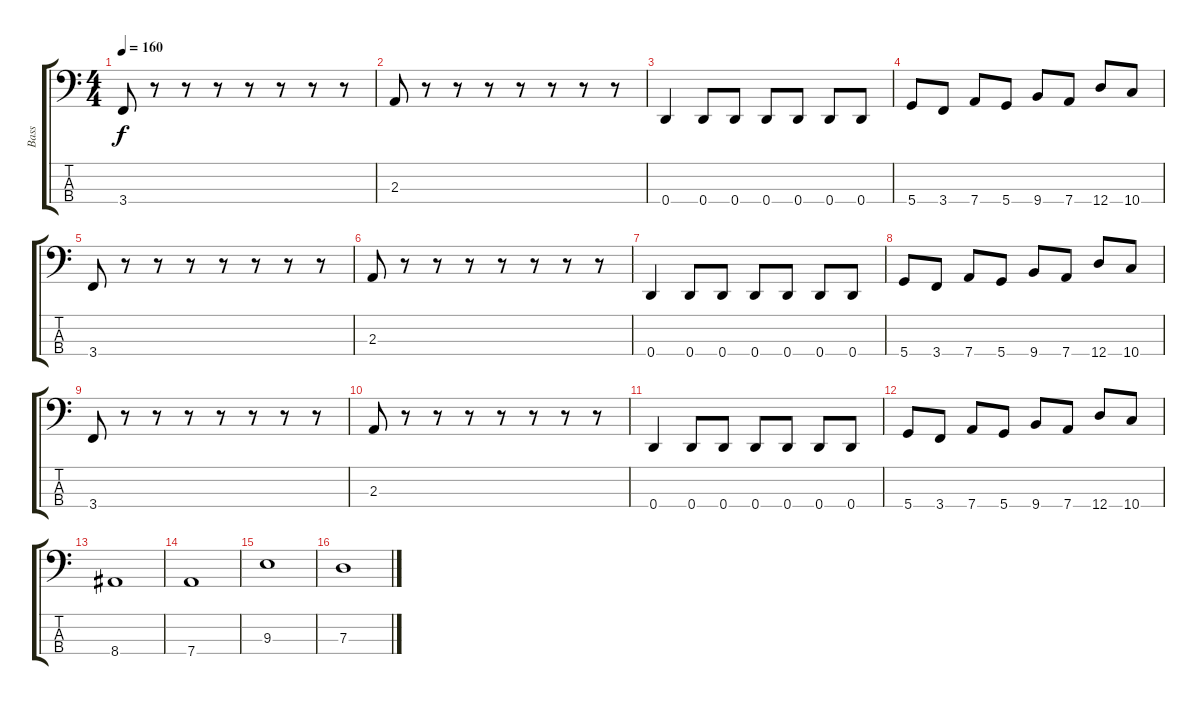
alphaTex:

\track ("Bass" "Bass") {instrument electricbasspick}
\staff {score tabs}
\tuning (F2 C2 G1 D1) {hide}
\ts (4 4)
\tempo 160
\clef f4
\ks c
3.4.8{dy f} r.8 r.8 r.8 r.8 r.8 r.8 r.8 |
2.3.8 r.8 r.8 r.8 r.8 r.8 r.8 r.8 |
0.4.4 0.4.8 0.4.8 0.4.8 0.4.8 0.4.8 0.4.8 |
5.4.8 3.4.8 7.4.8 5.4.8 9.4.8 7.4.8 12.4.8 10.4.8 |
3.4.8 r.8 r.8 r.8 r.8 r.8 r.8 r.8 |
2.3.8 r.8 r.8 r.8 r.8 r.8 r.8 r.8 |
0.4.4 0.4.8 0.4.8 0.4.8 0.4.8 0.4.8 0.4.8 |
5.4.8 3.4.8 7.4.8 5.4.8 9.4.8 7.4.8 12.4.8 10.4.8 |
3.4.8 r.8 r.8 r.8 r.8 r.8 r.8 r.8 |
2.3.8 r.8 r.8 r.8 r.8 r.8 r.8 r.8 |
0.4.4 0.4.8 0.4.8 0.4.8 0.4.8 0.4.8 0.4.8 |
5.4.8 3.4.8 7.4.8 5.4.8 9.4.8 7.4.8 12.4.8 10.4.8 |
8.4.1 |
7.4.1 |
9.3.1 |
7.3.1
